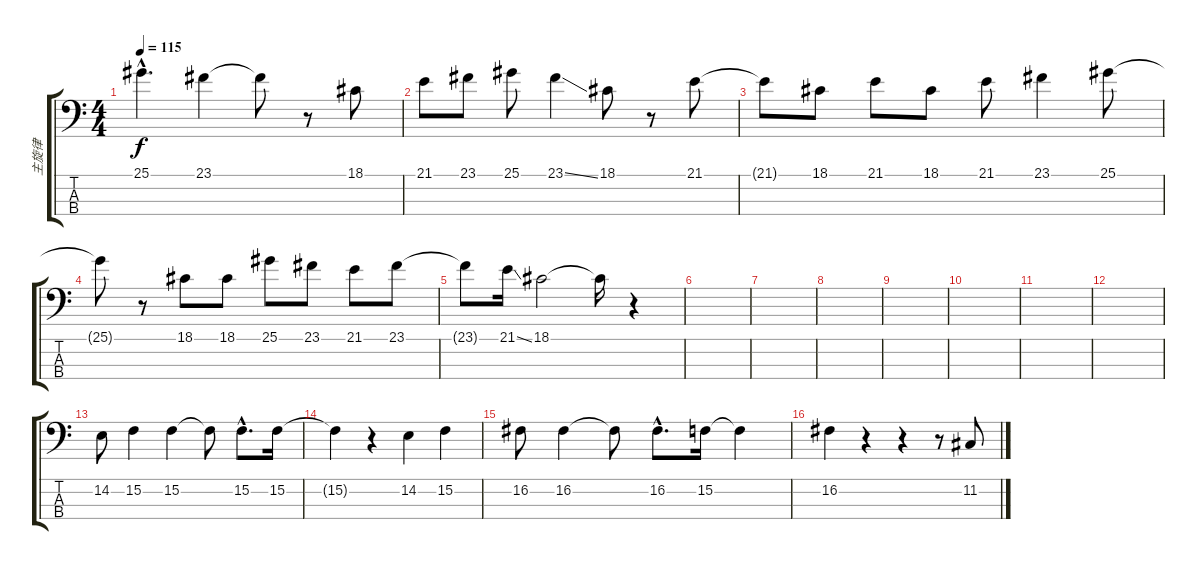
\track ("主旋律" "主旋律") {instrument violin}
\staff {score tabs}
\tuning (G2 D2 A1 E1) {hide}
\ts (4 4)
\tempo 115
\clef f4
\ks c
25.1{hac t}.4{d dy f} 23.1.4 23.1{t}.8 r.8 18.1.8 |
21.1.8 23.1.8 25.1.8 23.1{ss}.4 18.1.8 r.8 21.1.8 |
21.1{t}.8 18.1.8 21.1.8 18.1.8 21.1.8 23.1.4 25.1.8 |
25.1{t}.8 r.8 18.1.8 18.1.8 25.1.8 23.1.8 21.1.8 23.1.8 |
23.1{t}.8 21.1{ss}.16 18.1.2 18.1{t}.16 r.4 |
|
|
|
|
|
|
|
14.2.8 15.2.4 15.2.4 15.2{t}.8 15.2{hac}.8{d} 15.2.16 |
15.2{t}.4 r.4 14.2.4 15.2.4 |
16.2.8 16.2.4 16.2{t}.8 16.2{hac}.8{d} 15.2.16 15.2{t}.4 |
16.2.4 r.4 r.4 r.8 11.2.8
